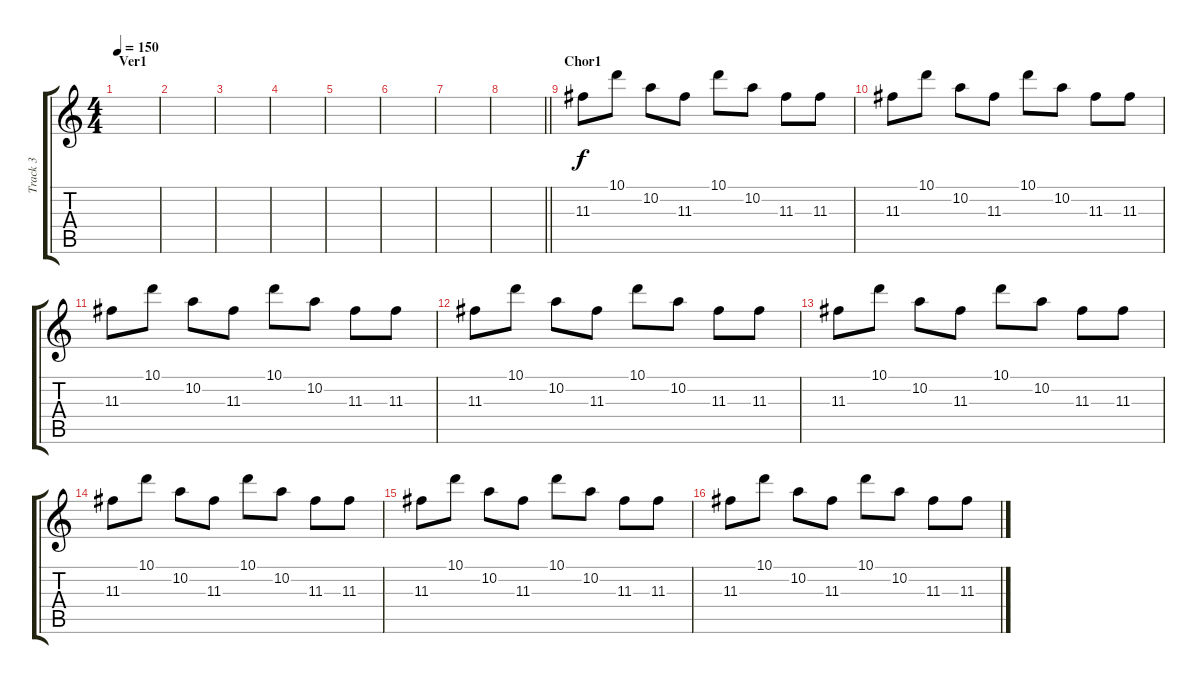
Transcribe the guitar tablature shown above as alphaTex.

\track ("Track 3" "Track 3") {instrument distortionguitar}
\staff {score tabs}
\tuning (E4 B3 G3 D3 A2 D2) {hide}
\ts (4 4)
\section ("" "Ver1")
\tempo 150
\clef g2
\ks c
|
|
|
|
|
|
|
\barLineRight lightlight
|
\section ("" "Chor1")
11.3.8 10.1.8 10.2.8 11.3.8 10.1.8 10.2.8 11.3.8 11.3.8 |
11.3.8 10.1.8 10.2.8 11.3.8 10.1.8 10.2.8 11.3.8 11.3.8 |
11.3.8 10.1.8 10.2.8 11.3.8 10.1.8 10.2.8 11.3.8 11.3.8 |
11.3.8 10.1.8 10.2.8 11.3.8 10.1.8 10.2.8 11.3.8 11.3.8 |
11.3.8 10.1.8 10.2.8 11.3.8 10.1.8 10.2.8 11.3.8 11.3.8 |
11.3.8 10.1.8 10.2.8 11.3.8 10.1.8 10.2.8 11.3.8 11.3.8 |
11.3.8 10.1.8 10.2.8 11.3.8 10.1.8 10.2.8 11.3.8 11.3.8 |
11.3.8 10.1.8 10.2.8 11.3.8 10.1.8 10.2.8 11.3.8 11.3.8
